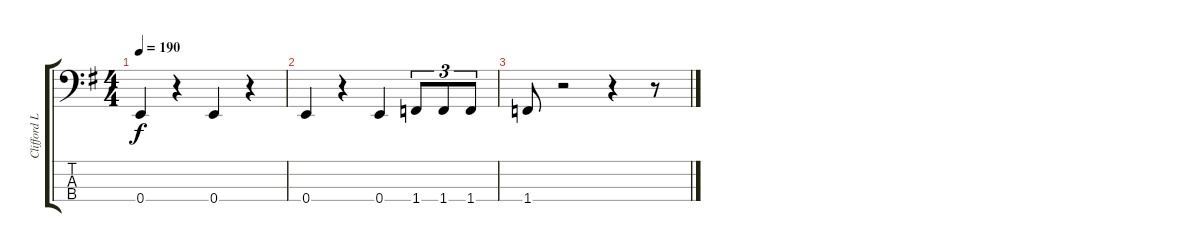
\track ("Clifford Lee Burton - Bass Guitar" "Clifford L") {instrument electricbassfinger}
\staff {score tabs}
\tuning (G2 D2 A1 E1) {hide}
\ts (4 4)
\tempo 190
\clef f4
\ks eminor
0.4.4{dy f} r.4 0.4.4 r.4 |
0.4.4 r.4 0.4.4 1.4.8{tu (3 2)} 1.4.8{tu (3 2)} 1.4.8{tu (3 2)} |
1.4.8 r.2 r.4 r.8
